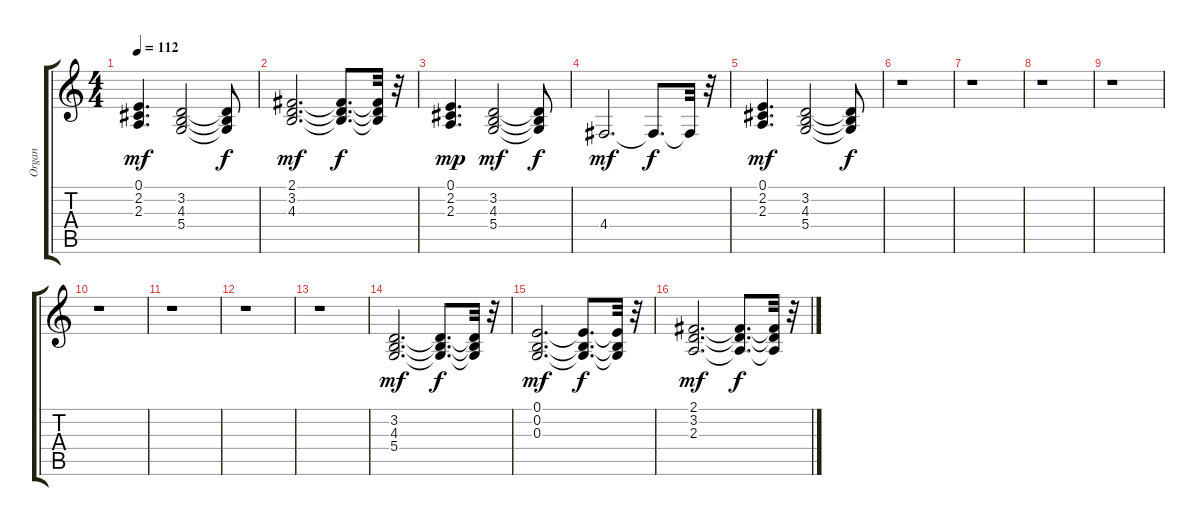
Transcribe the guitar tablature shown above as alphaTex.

\track ("Organ" "Organ") {instrument drawbarorgan}
\staff {score tabs}
\tuning (E4 B3 G3 D3 A2 E2) {hide}
\ts (4 4)
\tempo 112
\clef g2
\ks c
(0.1 2.2 2.3).4{d dy mf} (3.2 4.3 5.4).2 (3.2{t} 4.3{t} 5.4{t}).8{dy f} |
(2.1 3.2 4.3).2{d dy mf} (2.1{t} 3.2{t} 4.3{t}).8{d dy f} (2.1{t} 3.2{t} 4.3{t}).32 r.32 |
(0.1 2.2 2.3).4{d dy mp} (3.2 4.3 5.4).2{dy mf} (3.2{t} 4.3{t} 5.4{t}).8{dy f} |
4.4.2{d dy mf} 4.4{t}.8{d dy f} 4.4{t}.32 r.32 |
(0.1 2.2 2.3).4{d dy mf} (3.2 4.3 5.4).2 (3.2{t} 4.3{t} 5.4{t}).8{dy f} |
r.1 |
r.1 |
r.1 |
r.1 |
r.1 |
r.1 |
r.1 |
r.1 |
(3.2 4.3 5.4).2{d dy mf} (3.2{t} 4.3{t} 5.4{t}).8{d dy f} (3.2{t} 4.3{t} 5.4{t}).32 r.32 |
(0.1 0.2 0.3).2{d dy mf} (0.1{t} 0.2{t} 0.3{t}).8{d dy f} (0.1{t} 0.2{t} 0.3{t}).32 r.32 |
(2.1 3.2 2.3).2{d dy mf} (2.1{t} 3.2{t} 2.3{t}).8{d dy f} (2.1{t} 3.2{t} 2.3{t}).32 r.32
